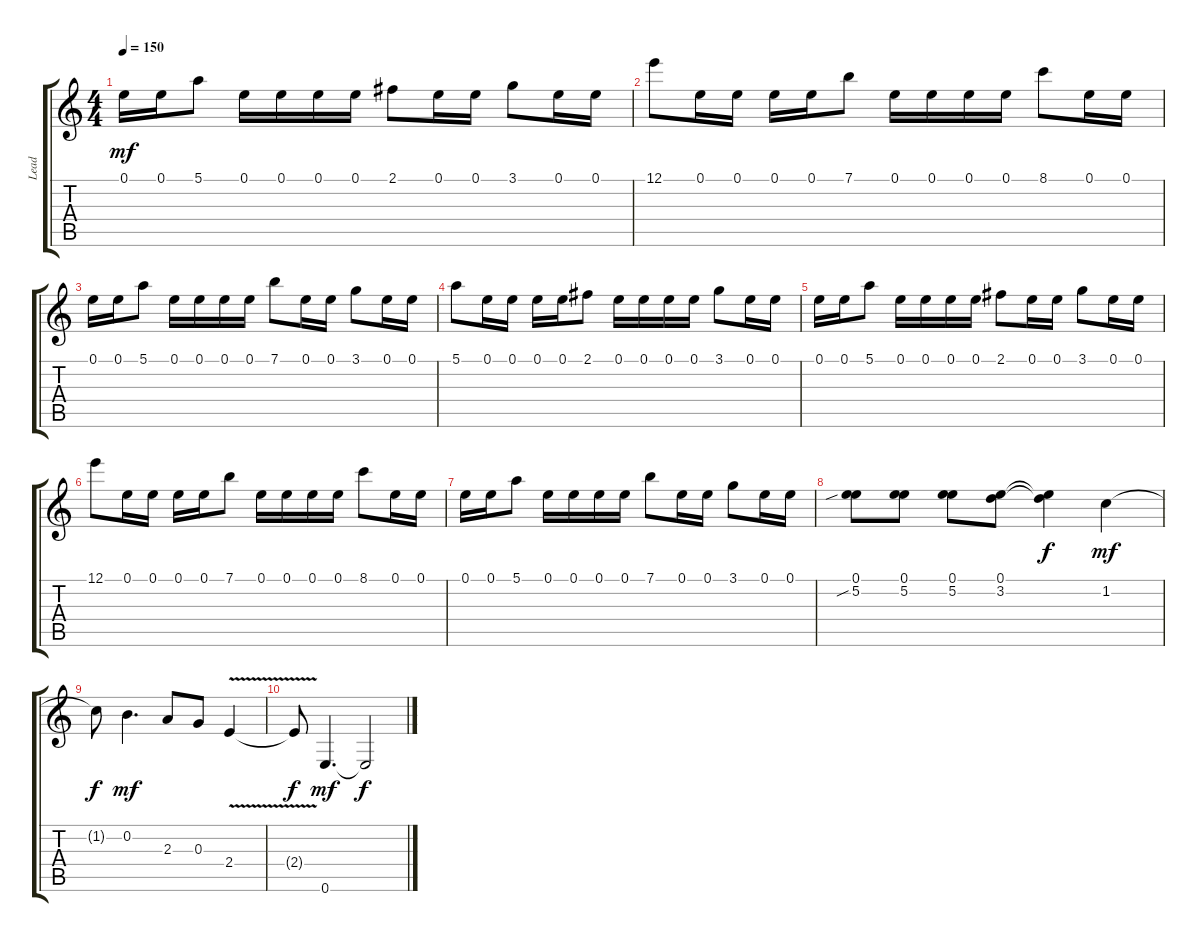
\track ("Lead" "Lead") {instrument distortionguitar}
\staff {score tabs}
\tuning (E4 B3 G3 D3 A2 E2) {hide}
\ts (4 4)
\tempo 150
\clef g2
\ks c
0.1.16{dy mf} 0.1.16 5.1.8 0.1.16 0.1.16 0.1.16 0.1.16 2.1.8 0.1.16 0.1.16 3.1.8 0.1.16 0.1.16 |
12.1.8 0.1.16 0.1.16 0.1.16 0.1.16 7.1.8 0.1.16 0.1.16 0.1.16 0.1.16 8.1.8 0.1.16 0.1.16 |
0.1.16 0.1.16 5.1.8 0.1.16 0.1.16 0.1.16 0.1.16 7.1.8 0.1.16 0.1.16 3.1.8 0.1.16 0.1.16 |
5.1.8 0.1.16 0.1.16 0.1.16 0.1.16 2.1.8 0.1.16 0.1.16 0.1.16 0.1.16 3.1.8 0.1.16 0.1.16 |
0.1.16 0.1.16 5.1.8 0.1.16 0.1.16 0.1.16 0.1.16 2.1.8 0.1.16 0.1.16 3.1.8 0.1.16 0.1.16 |
12.1.8 0.1.16 0.1.16 0.1.16 0.1.16 7.1.8 0.1.16 0.1.16 0.1.16 0.1.16 8.1.8 0.1.16 0.1.16 |
0.1.16 0.1.16 5.1.8 0.1.16 0.1.16 0.1.16 0.1.16 7.1.8 0.1.16 0.1.16 3.1.8 0.1.16 0.1.16 |
(0.1 5.2{sib}).8 (0.1 5.2).8 (0.1 5.2).8 (0.1 3.2).8 (0.1{t} 3.2{t}).4{dy f} 1.2.4{dy mf} |
1.2{t}.8{dy f} 0.2.4{d dy mf} 2.3.8 0.3.8 2.4{v}.4 |
2.4{t}.8{dy f} 0.6.4{d dy mf} 0.6{t}.2{dy f}
